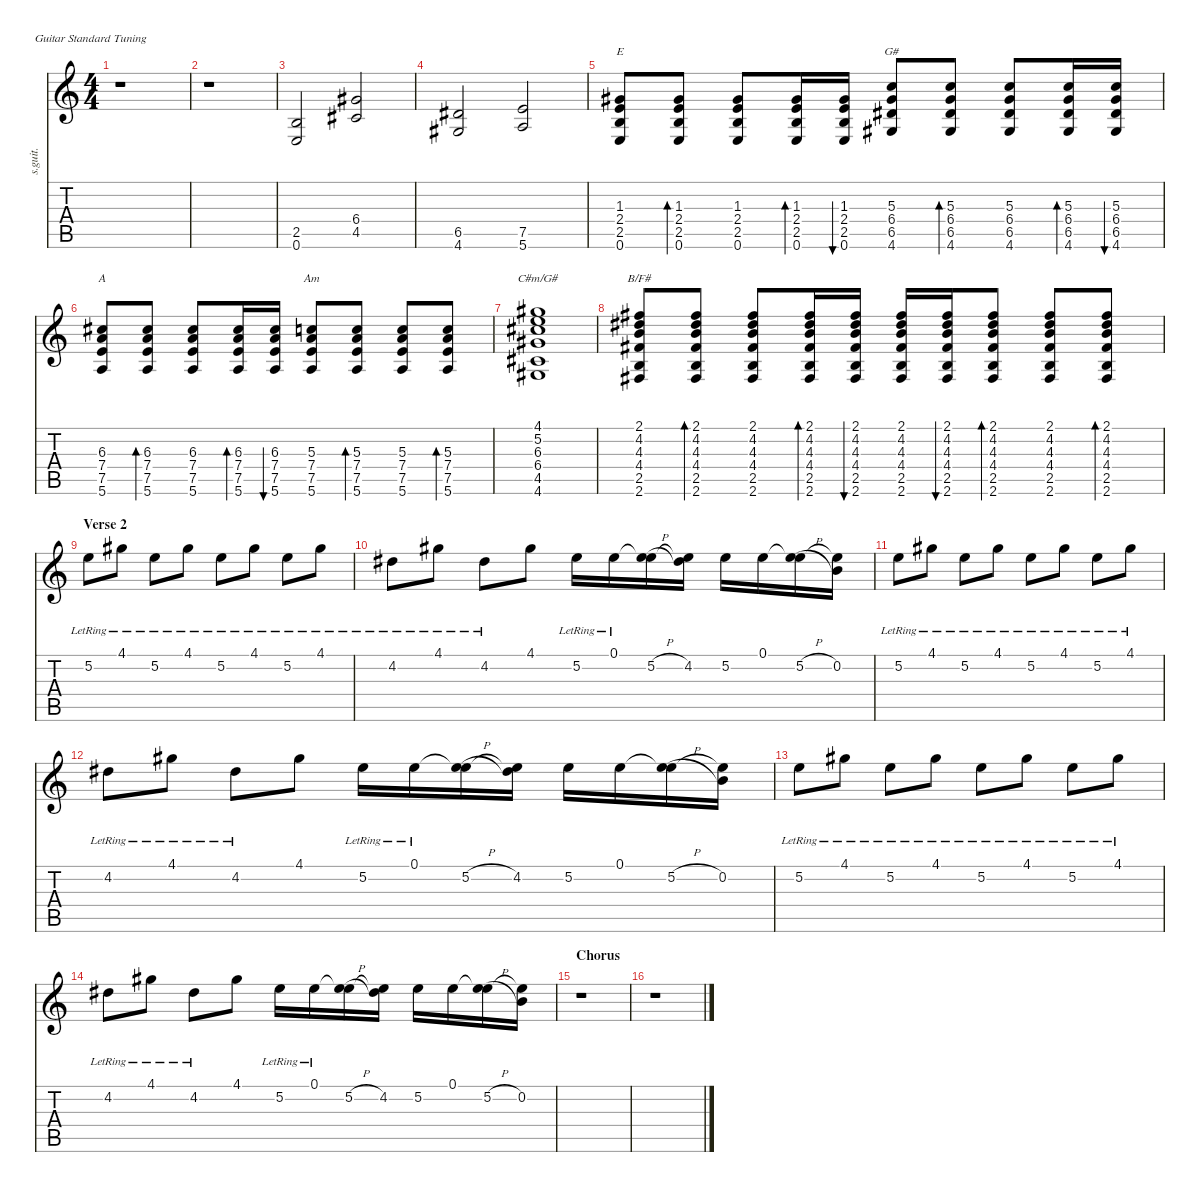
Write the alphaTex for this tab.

\defaultSystemsLayout 4
\hideDynamics
\bracketExtendMode nobrackets
\track ("Joey Santiago (Left Guitar)" "s.guit.") {instrument distortionguitar}
\staff {score tabs}
\tuning (E4 B3 G3 D3 A2 E2)
\chord ("E" 3 1 2 2 0 x) {showdiagram false}
\chord ("G#" 3 1 2 2 0 x) {showdiagram false}
\chord ("A" 3 1 2 2 0 x) {showdiagram false}
\chord ("Am" 3 1 2 2 0 x) {showdiagram false}
\chord ("C#m/G#" 3 1 2 2 0 x) {showdiagram false}
\chord ("B/F#" 3 1 2 2 0 x) {showdiagram false}
\ts (4 4)
\tempo (81 hide)
\clef g2
\ks c
r.1{dy mf} |
r.1 |
(2.5 0.6).2{lyrics (0 "") lyrics (1 "") lyrics (2 "") lyrics (3 "") lyrics (4 "")} (6.4{acc #} 4.5{acc #}).2{lyrics (0 "") lyrics (1 "") lyrics (2 "") lyrics (3 "") lyrics (4 "")} |
(6.5{acc #} 4.6{acc #}).2{lyrics (0 "") lyrics (1 "") lyrics (2 "") lyrics (3 "") lyrics (4 "")} (7.5 5.6).2{lyrics (0 "") lyrics (1 "") lyrics (2 "") lyrics (3 "") lyrics (4 "")} |
(1.3{acc #} 2.4 2.5 0.6).8{ch "E" lyrics (0 "") lyrics (1 "") lyrics (2 "") lyrics (3 "") lyrics (4 "")} (1.3{acc #} 2.4 2.5 0.6).8{bd 30 lyrics (0 "") lyrics (1 "") lyrics (2 "") lyrics (3 "") lyrics (4 "")} (1.3{acc #} 2.4 2.5 0.6).8{lyrics (0 "") lyrics (1 "") lyrics (2 "") lyrics (3 "") lyrics (4 "")} (1.3{acc #} 2.4 2.5 0.6).16{bd 30 lyrics (0 "") lyrics (1 "") lyrics (2 "") lyrics (3 "") lyrics (4 "")} (1.3{acc #} 2.4 2.5 0.6).16{bu 30 lyrics (0 "") lyrics (1 "") lyrics (2 "") lyrics (3 "") lyrics (4 "")} (5.3 6.4{acc #} 6.5{acc #} 4.6{acc #}).8{ch "G#" lyrics (0 "") lyrics (1 "") lyrics (2 "") lyrics (3 "") lyrics (4 "")} (5.3 6.4{acc #} 6.5{acc #} 4.6{acc #}).8{bd 30 lyrics (0 "") lyrics (1 "") lyrics (2 "") lyrics (3 "") lyrics (4 "")} (5.3 6.4{acc #} 6.5{acc #} 4.6{acc #}).8{lyrics (0 "") lyrics (1 "") lyrics (2 "") lyrics (3 "") lyrics (4 "")} (5.3 6.4{acc #} 6.5{acc #} 4.6{acc #}).16{bd 30 lyrics (0 "") lyrics (1 "") lyrics (2 "") lyrics (3 "") lyrics (4 "")} (5.3 6.4{acc #} 6.5{acc #} 4.6{acc #}).16{bu 30 lyrics (0 "") lyrics (1 "") lyrics (2 "") lyrics (3 "") lyrics (4 "")} |
(6.3{acc #} 7.4 7.5 5.6).8{ch "A" lyrics (0 "") lyrics (1 "") lyrics (2 "") lyrics (3 "") lyrics (4 "")} (6.3{acc #} 7.4 7.5 5.6).8{bd 30 lyrics (0 "") lyrics (1 "") lyrics (2 "") lyrics (3 "") lyrics (4 "") dy mp} (6.3{acc #} 7.4 7.5 5.6).8{lyrics (0 "") lyrics (1 "") lyrics (2 "") lyrics (3 "") lyrics (4 "")} (6.3{acc #} 7.4 7.5 5.6).16{bd 30 lyrics (0 "") lyrics (1 "") lyrics (2 "") lyrics (3 "") lyrics (4 "")} (6.3{acc #} 7.4 7.5 5.6).16{bu 30 lyrics (0 "") lyrics (1 "") lyrics (2 "") lyrics (3 "") lyrics (4 "")} (5.3 7.4 7.5 5.6).8{ch "Am" lyrics (0 "") lyrics (1 "") lyrics (2 "") lyrics (3 "") lyrics (4 "")} (5.3 7.4 7.5 5.6).8{bd 30 lyrics (0 "") lyrics (1 "") lyrics (2 "") lyrics (3 "") lyrics (4 "")} (5.3 7.4 7.5 5.6).8{lyrics (0 "") lyrics (1 "") lyrics (2 "") lyrics (3 "") lyrics (4 "")} (5.3 7.4 7.5 5.6).8{bd 30 lyrics (0 "") lyrics (1 "") lyrics (2 "") lyrics (3 "") lyrics (4 "")} |
(4.1{acc #} 5.2 6.3{acc #} 6.4{acc #} 4.5{acc #} 4.6{acc #}).1{ch "C#m/G#" lyrics (0 "") lyrics (1 "") lyrics (2 "") lyrics (3 "") lyrics (4 "") dy mf} |
(2.1{acc #} 4.2{acc #} 4.3 4.4{acc #} 2.5 2.6{acc #}).8{ch "B/F#" lyrics (0 "") lyrics (1 "") lyrics (2 "") lyrics (3 "") lyrics (4 "")} (2.1{acc #} 4.2{acc #} 4.3 4.4{acc #} 2.5 2.6{acc #}).8{bd 30 lyrics (0 "") lyrics (1 "") lyrics (2 "") lyrics (3 "") lyrics (4 "")} (2.1{acc #} 4.2{acc #} 4.3 4.4{acc #} 2.5 2.6{acc #}).8{lyrics (0 "") lyrics (1 "") lyrics (2 "") lyrics (3 "") lyrics (4 "")} (2.1{acc #} 4.2{acc #} 4.3 4.4{acc #} 2.5 2.6{acc #}).16{bd 30 lyrics (0 "") lyrics (1 "") lyrics (2 "") lyrics (3 "") lyrics (4 "")} (2.1{acc #} 4.2{acc #} 4.3 4.4{acc #} 2.5 2.6{acc #}).16{bu 30 lyrics (0 "") lyrics (1 "") lyrics (2 "") lyrics (3 "") lyrics (4 "")} (2.1{acc #} 4.2{acc #} 4.3 4.4{acc #} 2.5 2.6{acc #}).16{lyrics (0 "") lyrics (1 "") lyrics (2 "") lyrics (3 "") lyrics (4 "")} (2.1{acc #} 4.2{acc #} 4.3 4.4{acc #} 2.5 2.6{acc #}).16{bu 30 lyrics (0 "") lyrics (1 "") lyrics (2 "") lyrics (3 "") lyrics (4 "")} (2.1{acc #} 4.2{acc #} 4.3 4.4{acc #} 2.5 2.6{acc #}).8{bd 30 lyrics (0 "") lyrics (1 "") lyrics (2 "") lyrics (3 "") lyrics (4 "")} (2.1{acc #} 4.2{acc #} 4.3 4.4{acc #} 2.5 2.6{acc #}).8{lyrics (0 "") lyrics (1 "") lyrics (2 "") lyrics (3 "") lyrics (4 "")} (2.1{acc #} 4.2{acc #} 4.3 4.4{acc #} 2.5 2.6{acc #}).8{bd 30 lyrics (0 "") lyrics (1 "") lyrics (2 "") lyrics (3 "") lyrics (4 "")} |
\section ("" "Verse 2")
5.2{lr}.8{lyrics (0 "") lyrics (1 "") lyrics (2 "") lyrics (3 "") lyrics (4 "")} 4.1{lr acc #}.8{lyrics (0 "") lyrics (1 "") lyrics (2 "") lyrics (3 "") lyrics (4 "")} 5.2{lr}.8{lyrics (0 "") lyrics (1 "") lyrics (2 "") lyrics (3 "") lyrics (4 "")} 4.1{lr acc #}.8{lyrics (0 "") lyrics (1 "") lyrics (2 "") lyrics (3 "") lyrics (4 "")} 5.2{lr}.8{lyrics (0 "") lyrics (1 "") lyrics (2 "") lyrics (3 "") lyrics (4 "")} 4.1{lr acc #}.8{lyrics (0 "") lyrics (1 "") lyrics (2 "") lyrics (3 "") lyrics (4 "")} 5.2{lr}.8{lyrics (0 "") lyrics (1 "") lyrics (2 "") lyrics (3 "") lyrics (4 "")} 4.1{lr acc #}.8{lyrics (0 "") lyrics (1 "") lyrics (2 "") lyrics (3 "") lyrics (4 "")} |
4.2{lr acc #}.8{lyrics (0 "") lyrics (1 "") lyrics (2 "") lyrics (3 "") lyrics (4 "")} 4.1{lr acc #}.8{lyrics (0 "") lyrics (1 "") lyrics (2 "") lyrics (3 "") lyrics (4 "")} 4.2{lr acc #}.8{lyrics (0 "") lyrics (1 "") lyrics (2 "") lyrics (3 "") lyrics (4 "")} 4.1{acc #}.8{lyrics (0 "") lyrics (1 "") lyrics (2 "") lyrics (3 "") lyrics (4 "") dy f} 5.2{lr}.16{lyrics (0 "") lyrics (1 "") lyrics (2 "") lyrics (3 "") lyrics (4 "")} 0.1{lr}.16{lyrics (0 "") lyrics (1 "") lyrics (2 "") lyrics (3 "") lyrics (4 "")} (5.2{h} 0.1{t}).16{lyrics (0 "") lyrics (1 "") lyrics (2 "") lyrics (3 "") lyrics (4 "") dy mf} (0.1{t} 4.2{acc #}).16{lyrics (0 "") lyrics (1 "") lyrics (2 "") lyrics (3 "") lyrics (4 "")} 5.2.16{lyrics (0 "") lyrics (1 "") lyrics (2 "") lyrics (3 "") lyrics (4 "")} 0.1.16{lyrics (0 "") lyrics (1 "") lyrics (2 "") lyrics (3 "") lyrics (4 "") dy f} (5.2{h} 0.1{t}).16{lyrics (0 "") lyrics (1 "") lyrics (2 "") lyrics (3 "") lyrics (4 "") dy mf} (0.1{t} 0.2).16{lyrics (0 "") lyrics (1 "") lyrics (2 "") lyrics (3 "") lyrics (4 "")} |
5.2{lr}.8{lyrics (0 "") lyrics (1 "") lyrics (2 "") lyrics (3 "") lyrics (4 "")} 4.1{lr acc #}.8{lyrics (0 "") lyrics (1 "") lyrics (2 "") lyrics (3 "") lyrics (4 "")} 5.2{lr}.8{lyrics (0 "") lyrics (1 "") lyrics (2 "") lyrics (3 "") lyrics (4 "")} 4.1{lr acc #}.8{lyrics (0 "") lyrics (1 "") lyrics (2 "") lyrics (3 "") lyrics (4 "")} 5.2{lr}.8{lyrics (0 "") lyrics (1 "") lyrics (2 "") lyrics (3 "") lyrics (4 "")} 4.1{lr acc #}.8{lyrics (0 "") lyrics (1 "") lyrics (2 "") lyrics (3 "") lyrics (4 "")} 5.2{lr}.8{lyrics (0 "") lyrics (1 "") lyrics (2 "") lyrics (3 "") lyrics (4 "")} 4.1{lr acc #}.8{lyrics (0 "") lyrics (1 "") lyrics (2 "") lyrics (3 "") lyrics (4 "")} |
4.2{lr acc #}.8{lyrics (0 "") lyrics (1 "") lyrics (2 "") lyrics (3 "") lyrics (4 "")} 4.1{lr acc #}.8{lyrics (0 "") lyrics (1 "") lyrics (2 "") lyrics (3 "") lyrics (4 "")} 4.2{lr acc #}.8{lyrics (0 "") lyrics (1 "") lyrics (2 "") lyrics (3 "") lyrics (4 "")} 4.1{acc #}.8{lyrics (0 "") lyrics (1 "") lyrics (2 "") lyrics (3 "") lyrics (4 "") dy f} 5.2{lr}.16{lyrics (0 "") lyrics (1 "") lyrics (2 "") lyrics (3 "") lyrics (4 "")} 0.1{lr}.16{lyrics (0 "") lyrics (1 "") lyrics (2 "") lyrics (3 "") lyrics (4 "")} (5.2{h} 0.1{t}).16{lyrics (0 "") lyrics (1 "") lyrics (2 "") lyrics (3 "") lyrics (4 "") dy mf} (0.1{t} 4.2{acc #}).16{lyrics (0 "") lyrics (1 "") lyrics (2 "") lyrics (3 "") lyrics (4 "")} 5.2.16{lyrics (0 "") lyrics (1 "") lyrics (2 "") lyrics (3 "") lyrics (4 "")} 0.1.16{lyrics (0 "") lyrics (1 "") lyrics (2 "") lyrics (3 "") lyrics (4 "") dy f} (5.2{h} 0.1{t}).16{lyrics (0 "") lyrics (1 "") lyrics (2 "") lyrics (3 "") lyrics (4 "") dy mf} (0.1{t} 0.2).16{lyrics (0 "") lyrics (1 "") lyrics (2 "") lyrics (3 "") lyrics (4 "")} |
5.2{lr}.8{lyrics (0 "") lyrics (1 "") lyrics (2 "") lyrics (3 "") lyrics (4 "")} 4.1{lr acc #}.8{lyrics (0 "") lyrics (1 "") lyrics (2 "") lyrics (3 "") lyrics (4 "")} 5.2{lr}.8{lyrics (0 "") lyrics (1 "") lyrics (2 "") lyrics (3 "") lyrics (4 "")} 4.1{lr acc #}.8{lyrics (0 "") lyrics (1 "") lyrics (2 "") lyrics (3 "") lyrics (4 "")} 5.2{lr}.8{lyrics (0 "") lyrics (1 "") lyrics (2 "") lyrics (3 "") lyrics (4 "")} 4.1{lr acc #}.8{lyrics (0 "") lyrics (1 "") lyrics (2 "") lyrics (3 "") lyrics (4 "")} 5.2{lr}.8{lyrics (0 "") lyrics (1 "") lyrics (2 "") lyrics (3 "") lyrics (4 "")} 4.1{lr acc #}.8{lyrics (0 "") lyrics (1 "") lyrics (2 "") lyrics (3 "") lyrics (4 "")} |
4.2{lr acc #}.8{lyrics (0 "") lyrics (1 "") lyrics (2 "") lyrics (3 "") lyrics (4 "")} 4.1{lr acc #}.8{lyrics (0 "") lyrics (1 "") lyrics (2 "") lyrics (3 "") lyrics (4 "")} 4.2{lr acc #}.8{lyrics (0 "") lyrics (1 "") lyrics (2 "") lyrics (3 "") lyrics (4 "")} 4.1{acc #}.8{lyrics (0 "") lyrics (1 "") lyrics (2 "") lyrics (3 "") lyrics (4 "") dy f} 5.2{lr}.16{lyrics (0 "") lyrics (1 "") lyrics (2 "") lyrics (3 "") lyrics (4 "")} 0.1{lr}.16{lyrics (0 "") lyrics (1 "") lyrics (2 "") lyrics (3 "") lyrics (4 "")} (5.2{h} 0.1{t}).16{lyrics (0 "") lyrics (1 "") lyrics (2 "") lyrics (3 "") lyrics (4 "") dy mf} (0.1{t} 4.2{acc #}).16{lyrics (0 "") lyrics (1 "") lyrics (2 "") lyrics (3 "") lyrics (4 "")} 5.2.16{lyrics (0 "") lyrics (1 "") lyrics (2 "") lyrics (3 "") lyrics (4 "")} 0.1.16{lyrics (0 "") lyrics (1 "") lyrics (2 "") lyrics (3 "") lyrics (4 "") dy f} (5.2{h} 0.1{t}).16{lyrics (0 "") lyrics (1 "") lyrics (2 "") lyrics (3 "") lyrics (4 "") dy mf} (0.1{t} 0.2).16{lyrics (0 "") lyrics (1 "") lyrics (2 "") lyrics (3 "") lyrics (4 "")} |
\section ("" "Chorus")
r.1 |
r.1
